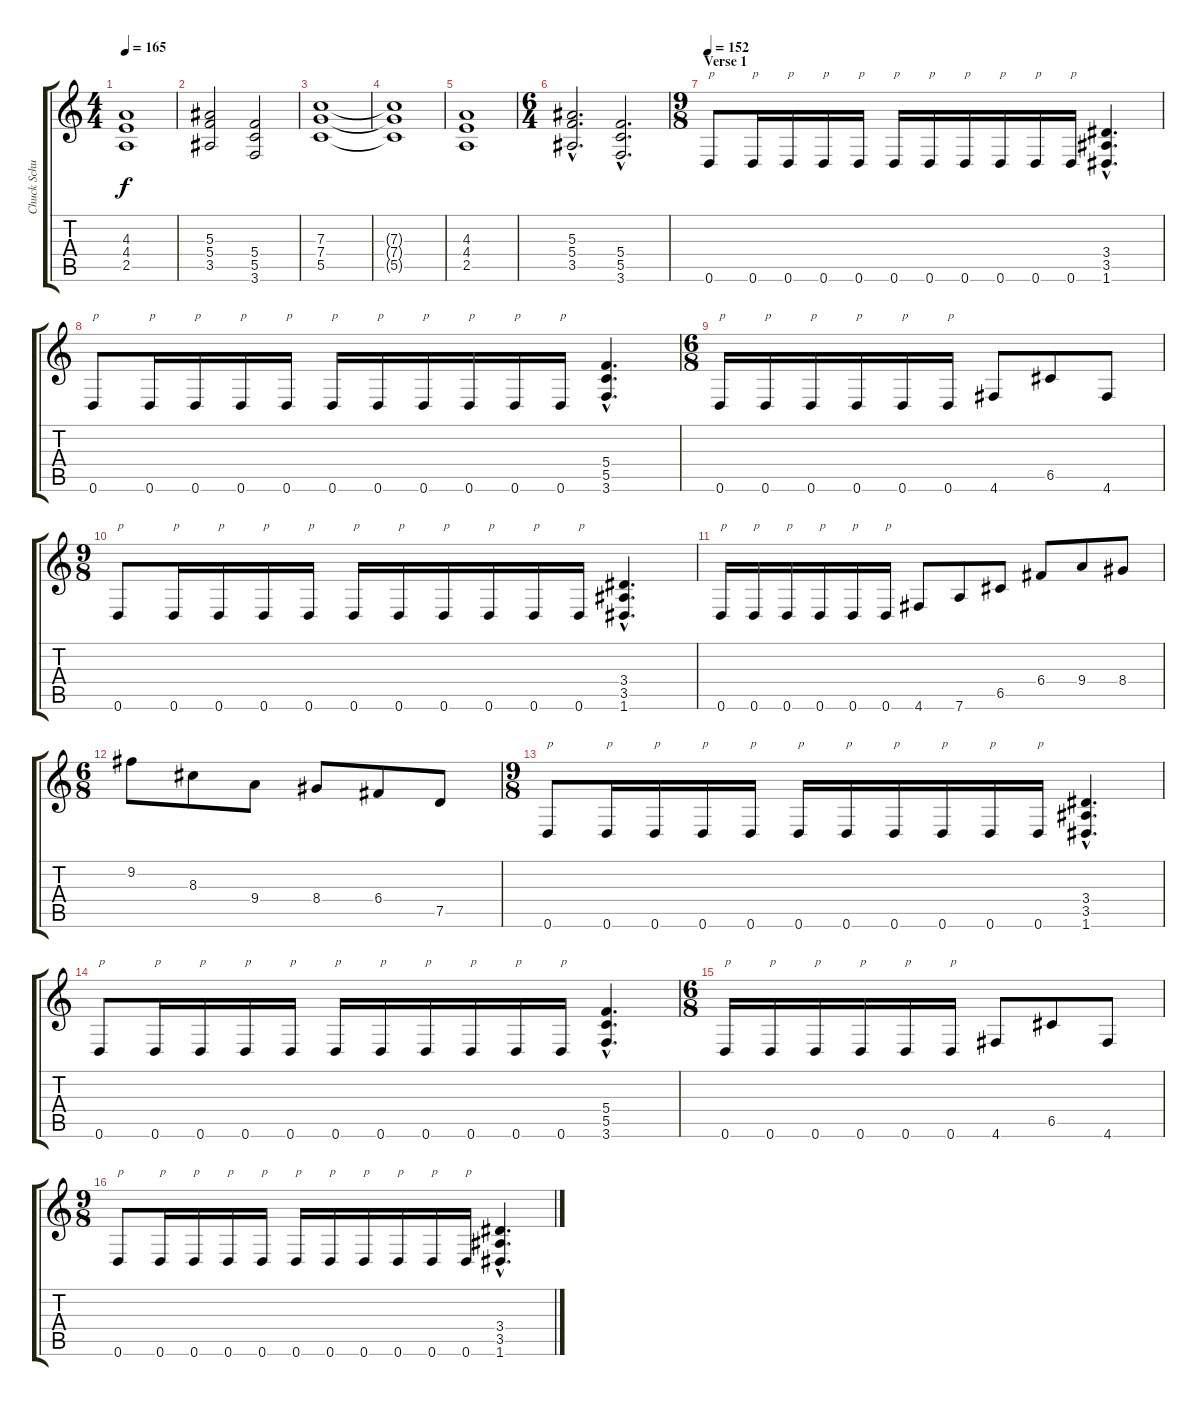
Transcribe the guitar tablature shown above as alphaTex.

\track ("Chuck Schuldiner" "Chuck Schu") {instrument distortionguitar}
\staff {score tabs}
\tuning (D4 A3 F3 C3 G2 D2) {hide}
\ts (4 4)
\tempo 165
\clef g2
\ks c
(4.3 4.4 2.5).1{dy f} |
(5.3 5.4 3.5).2 (5.4 5.5 3.6).2 |
(7.3 7.4 5.5).1 |
(7.3{t} 7.4{t} 5.5{t}).1 |
(4.3 4.4 2.5).1 |
\ts (6 4)
(5.3{hac} 5.4{hac} 3.5{hac}).2{d} (5.4{hac} 5.5{hac} 3.6{hac}).2{d} |
\ts (9 8)
\section ("" "Verse 1")
\tempo 152
0.6.8{txt "p"} 0.6.16{txt "p"} 0.6.16{txt "p"} 0.6.16{txt "p"} 0.6.16{txt "p"} 0.6.16{txt "p"} 0.6.16{txt "p"} 0.6.16{txt "p"} 0.6.16{txt "p"} 0.6.16{txt "p"} 0.6.16{txt "p"} (3.4{hac} 3.5{hac} 1.6{hac}).4{d} |
0.6.8{txt "p"} 0.6.16{txt "p"} 0.6.16{txt "p"} 0.6.16{txt "p"} 0.6.16{txt "p"} 0.6.16{txt "p"} 0.6.16{txt "p"} 0.6.16{txt "p"} 0.6.16{txt "p"} 0.6.16{txt "p"} 0.6.16{txt "p"} (5.4{hac} 5.5{hac} 3.6{hac}).4{d} |
\ts (6 8)
0.6.16{txt "p"} 0.6.16{txt "p"} 0.6.16{txt "p"} 0.6.16{txt "p"} 0.6.16{txt "p"} 0.6.16{txt "p"} 4.6.8 6.5.8 4.6.8 |
\ts (9 8)
0.6.8{txt "p"} 0.6.16{txt "p"} 0.6.16{txt "p"} 0.6.16{txt "p"} 0.6.16{txt "p"} 0.6.16{txt "p"} 0.6.16{txt "p"} 0.6.16{txt "p"} 0.6.16{txt "p"} 0.6.16{txt "p"} 0.6.16{txt "p"} (3.4{hac} 3.5{hac} 1.6{hac}).4{d} |
0.6.16{txt "p"} 0.6.16{txt "p"} 0.6.16{txt "p"} 0.6.16{txt "p"} 0.6.16{txt "p"} 0.6.16{txt "p"} 4.6.8 7.6.8 6.5.8 6.4.8 9.4.8 8.4.8 |
\ts (6 8)
9.2.8 8.3.8 9.4.8 8.4.8 6.4.8 7.5.8 |
\ts (9 8)
0.6.8{txt "p"} 0.6.16{txt "p"} 0.6.16{txt "p"} 0.6.16{txt "p"} 0.6.16{txt "p"} 0.6.16{txt "p"} 0.6.16{txt "p"} 0.6.16{txt "p"} 0.6.16{txt "p"} 0.6.16{txt "p"} 0.6.16{txt "p"} (3.4{hac} 3.5{hac} 1.6{hac}).4{d} |
0.6.8{txt "p"} 0.6.16{txt "p"} 0.6.16{txt "p"} 0.6.16{txt "p"} 0.6.16{txt "p"} 0.6.16{txt "p"} 0.6.16{txt "p"} 0.6.16{txt "p"} 0.6.16{txt "p"} 0.6.16{txt "p"} 0.6.16{txt "p"} (5.4{hac} 5.5{hac} 3.6{hac}).4{d} |
\ts (6 8)
0.6.16{txt "p"} 0.6.16{txt "p"} 0.6.16{txt "p"} 0.6.16{txt "p"} 0.6.16{txt "p"} 0.6.16{txt "p"} 4.6.8 6.5.8 4.6.8 |
\ts (9 8)
0.6.8{txt "p"} 0.6.16{txt "p"} 0.6.16{txt "p"} 0.6.16{txt "p"} 0.6.16{txt "p"} 0.6.16{txt "p"} 0.6.16{txt "p"} 0.6.16{txt "p"} 0.6.16{txt "p"} 0.6.16{txt "p"} 0.6.16{txt "p"} (3.4{hac} 3.5{hac} 1.6{hac}).4{d}
